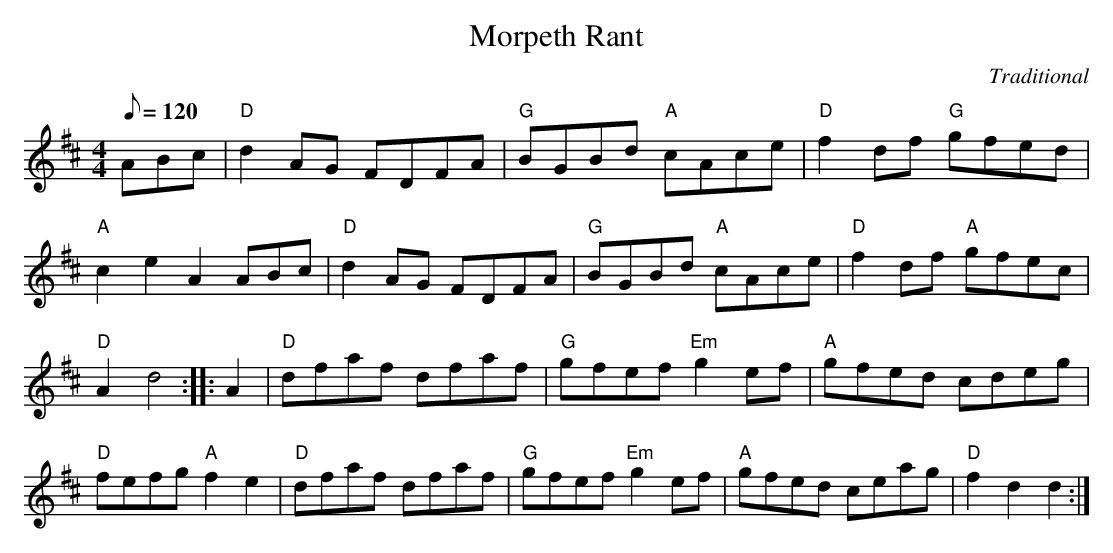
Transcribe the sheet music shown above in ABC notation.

X:1
T:Morpeth Rant
C:Traditional
M:4/4
L:1/8
K:D
Q:120
A2/3B2/3c2/3 |\
"D"d2 AG FDFA |\
"G"BGBd "A"cAce |\
"D"f2 df "G"gfed |\
"A"c2 e2 A2 A2/3B2/3c2/3 |\
"D"d2 AG FDFA |\
"G"BGBd "A"cAce |\
"D"f2 df "A"gfec |\
"D"A2 d4 :: A2 |\
"D"dfaf dfaf |\
"G"gfef "Em"g2 ef |\
"A"gfed cdeg |\
"D"fefg "A"f2 e2 |\
"D"dfaf dfaf |\
"G"gfef "Em"g2 ef |\
"A"gfed ceag |\
"D"f2 d2 d2 :|
